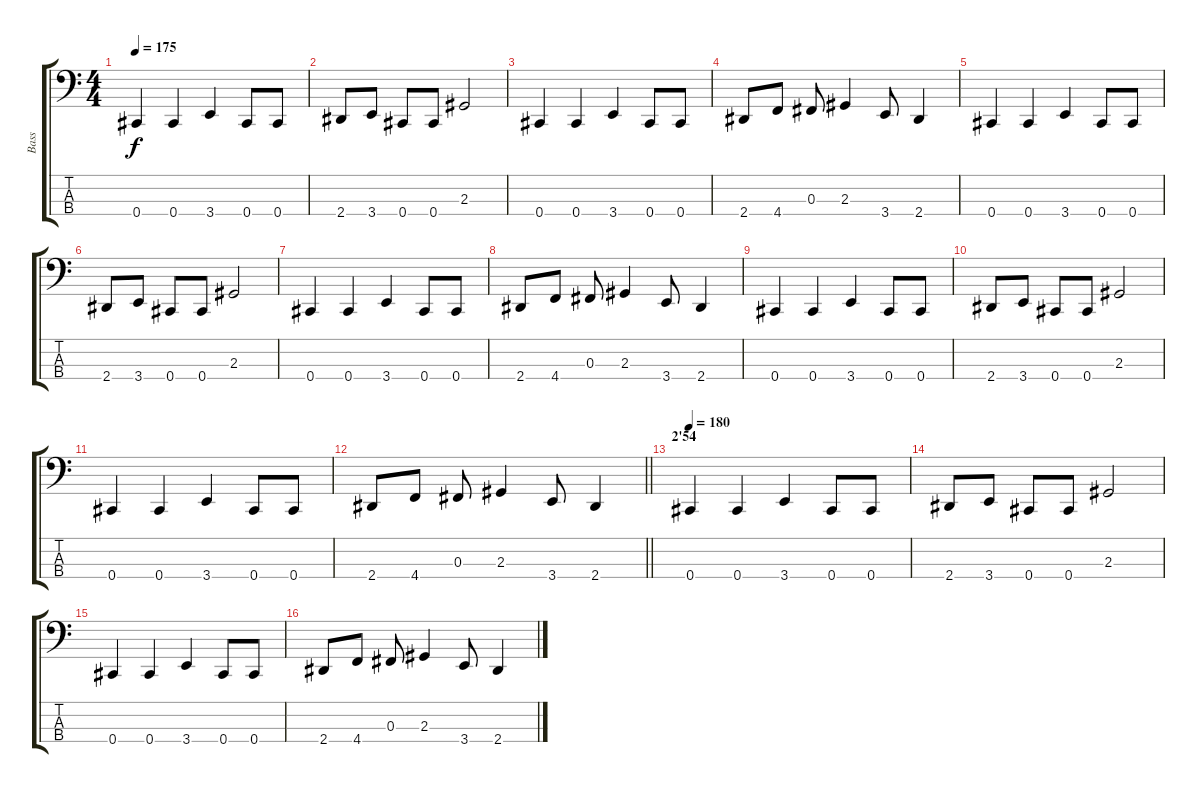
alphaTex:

\track ("Bass" "Bass") {instrument electricbassfinger}
\staff {score tabs}
\tuning (E2 B1 Gb1 Db1) {hide}
\ts (4 4)
\tempo 175
\clef f4
\ks c
0.4.4{dy f} 0.4.4 3.4.4 0.4.8 0.4.8 |
2.4.8 3.4.8 0.4.8 0.4.8 2.3.2 |
0.4.4 0.4.4 3.4.4 0.4.8 0.4.8 |
2.4.8 4.4.8 0.3.8 2.3.4 3.4.8 2.4.4 |
0.4.4 0.4.4 3.4.4 0.4.8 0.4.8 |
2.4.8 3.4.8 0.4.8 0.4.8 2.3.2 |
0.4.4 0.4.4 3.4.4 0.4.8 0.4.8 |
2.4.8 4.4.8 0.3.8 2.3.4 3.4.8 2.4.4 |
0.4.4 0.4.4 3.4.4 0.4.8 0.4.8 |
2.4.8 3.4.8 0.4.8 0.4.8 2.3.2 |
0.4.4 0.4.4 3.4.4 0.4.8 0.4.8 |
\barLineRight lightlight
2.4.8 4.4.8 0.3.8 2.3.4 3.4.8 2.4.4 |
\section ("" "2'54")
\tempo 180
0.4.4 0.4.4 3.4.4 0.4.8 0.4.8 |
2.4.8 3.4.8 0.4.8 0.4.8 2.3.2 |
0.4.4 0.4.4 3.4.4 0.4.8 0.4.8 |
2.4.8 4.4.8 0.3.8 2.3.4 3.4.8 2.4.4
